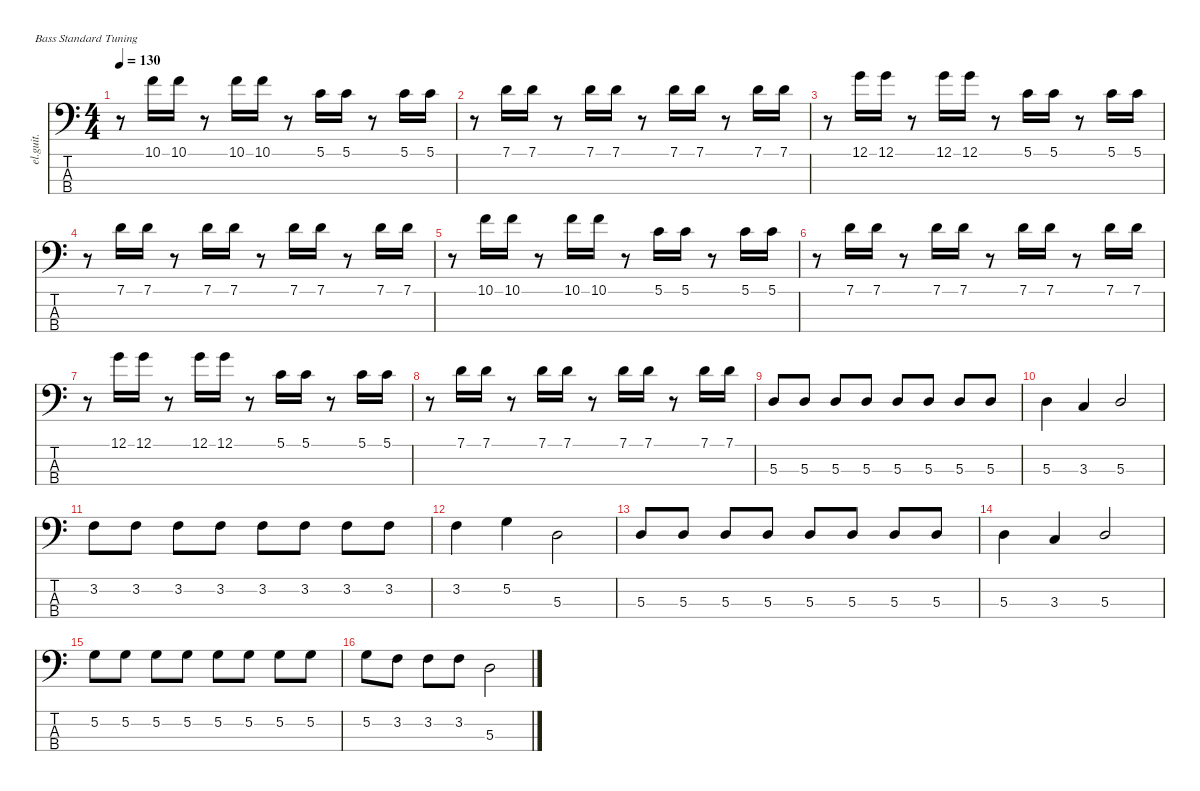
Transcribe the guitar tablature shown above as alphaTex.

\defaultSystemsLayout 4
\hideDynamics
\bracketExtendMode nobrackets
\otherSystemsTrackNameOrientation horizontal
\track ("Bass guitar" "el.guit.") {defaultSystemsLayout 8 instrument electricguitarclean}
\staff {score tabs}
\tuning (G2 D2 A1 E1)
\ts (4 4)
\tempo 130
\clef f4
\ks c
r.8{dy f beam Down} 10.1.16{beam Down} 10.1.16{beam Down} r.8{beam Down} 10.1.16{beam Down} 10.1.16{beam Down} r.8{beam Down} 5.1.16{beam Down} 5.1.16{beam Down} r.8{beam Down} 5.1.16{beam Down} 5.1.16{beam Down} |
r.8{beam Down} 7.1.16{beam Down} 7.1.16{beam Down} r.8{beam Down} 7.1.16{beam Down} 7.1.16{beam Down} r.8{beam Down} 7.1.16{beam Down} 7.1.16{beam Down} r.8{beam Down} 7.1.16{beam Down} 7.1.16{beam Down} |
r.8{beam Down} 12.1.16{beam Down} 12.1.16{beam Down} r.8{beam Down} 12.1.16{beam Down} 12.1.16{beam Down} r.8{beam Down} 5.1.16{beam Down} 5.1.16{beam Down} r.8{beam Down} 5.1.16{beam Down} 5.1.16{beam Down} |
r.8{beam Down} 7.1.16{beam Down} 7.1.16{beam Down} r.8{beam Down} 7.1.16{beam Down} 7.1.16{beam Down} r.8{beam Down} 7.1.16{beam Down} 7.1.16{beam Down} r.8{beam Down} 7.1.16{beam Down} 7.1.16{beam Down} |
r.8{beam Down} 10.1.16{beam Down} 10.1.16{beam Down} r.8{beam Down} 10.1.16{beam Down} 10.1.16{beam Down} r.8{beam Down} 5.1.16{beam Down} 5.1.16{beam Down} r.8{beam Down} 5.1.16{beam Down} 5.1.16{beam Down} |
r.8{beam Down} 7.1.16{beam Down} 7.1.16{beam Down} r.8{beam Down} 7.1.16{beam Down} 7.1.16{beam Down} r.8{beam Down} 7.1.16{beam Down} 7.1.16{beam Down} r.8{beam Down} 7.1.16{beam Down} 7.1.16{beam Down} |
r.8{beam Down} 12.1.16{beam Down} 12.1.16{beam Down} r.8{beam Down} 12.1.16{beam Down} 12.1.16{beam Down} r.8{beam Down} 5.1.16{beam Down} 5.1.16{beam Down} r.8{beam Down} 5.1.16{beam Down} 5.1.16{beam Down} |
r.8{beam Down} 7.1.16{beam Down} 7.1.16{beam Down} r.8{beam Down} 7.1.16{beam Down} 7.1.16{beam Down} r.8{beam Down} 7.1.16{beam Down} 7.1.16{beam Down} r.8{beam Down} 7.1.16{beam Down} 7.1.16{beam Down} |
5.3.8{instrument electricguitarclean beam Up} 5.3.8{beam Up} 5.3.8{beam Up} 5.3.8{beam Up} 5.3.8{beam Up} 5.3.8{beam Up} 5.3.8{beam Up} 5.3.8{beam Up} |
5.3.4{beam Down} 3.3.4{beam Up} 5.3.2{beam Up} |
3.2.8{beam Down} 3.2.8{beam Down} 3.2.8{beam Down} 3.2.8{beam Down} 3.2.8{beam Down} 3.2.8{beam Down} 3.2.8{beam Down} 3.2.8{beam Down} |
3.2.4{beam Down} 5.2.4{beam Down} 5.3.2{beam Down} |
5.3.8{beam Up} 5.3.8{beam Up} 5.3.8{beam Up} 5.3.8{beam Up} 5.3.8{beam Up} 5.3.8{beam Up} 5.3.8{beam Up} 5.3.8{beam Up} |
5.3.4{beam Down} 3.3.4{beam Up} 5.3.2{beam Up} |
5.2.8{beam Down} 5.2.8{beam Down} 5.2.8{beam Down} 5.2.8{beam Down} 5.2.8{beam Down} 5.2.8{beam Down} 5.2.8{beam Down} 5.2.8{beam Down} |
5.2.8{beam Down} 3.2.8{beam Down} 3.2.8{beam Down} 3.2.8{beam Down} 5.3.2{beam Down}
